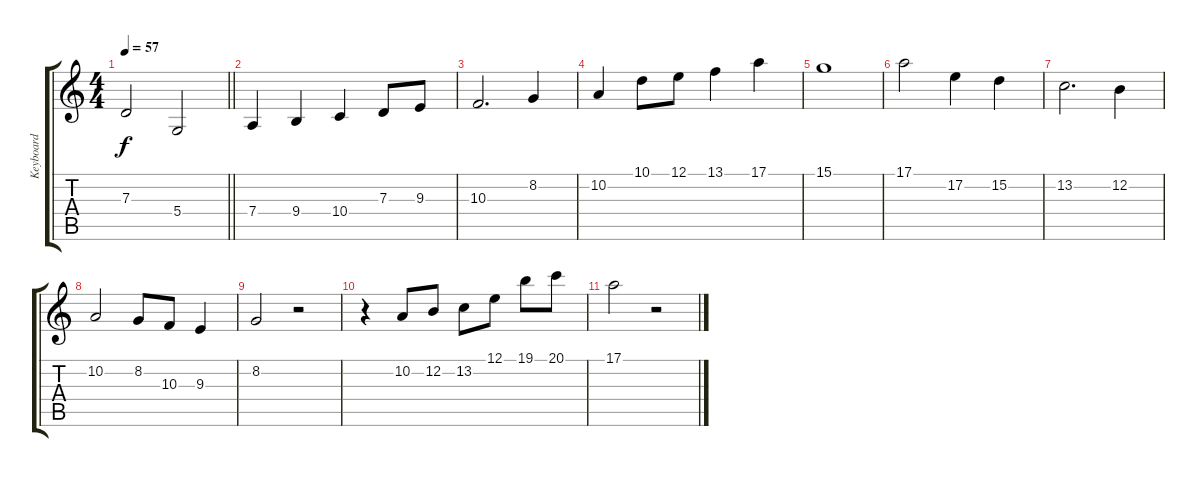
\track ("Keyboard" "Keyboard") {instrument stringensemble1}
\staff {score tabs}
\tuning (E4 B3 G3 D3 A2 E2) {hide}
\ts (4 4)
\tempo 57
\clef g2
\barLineRight lightlight
\ks c
7.3.2{dy f} 5.4.2 |
7.4.4 9.4.4 10.4.4 7.3.8 9.3.8 |
10.3.2{d} 8.2.4 |
10.2.4 10.1.8 12.1.8 13.1.4 17.1.4 |
15.1.1 |
17.1.2 17.2.4 15.2.4 |
13.2.2{d} 12.2.4 |
10.2.2 8.2.8 10.3.8 9.3.4 |
8.2.2 r.2 |
r.4 10.2.8 12.2.8 13.2.8 12.1.8 19.1.8 20.1.8 |
17.1.2 r.2
